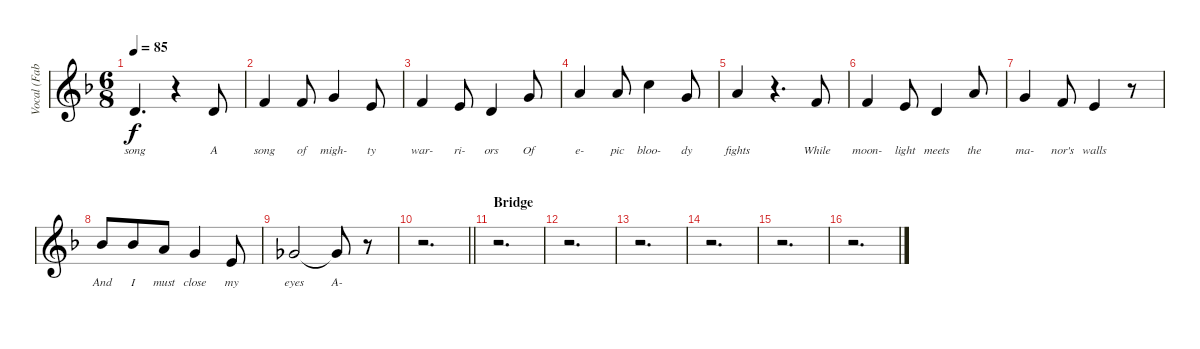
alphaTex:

\track ("Vocal (Fabio Lione)" "Vocal (Fab") {instrument flute}
\staff {score}
\tuning (E4 B3 G3 D3 A2 E2) {hide}
\ts (6 8)
\tempo 85
\clef g2
\ks dminor
3.2.4{d lyrics (0 "song") lyrics (1 "") lyrics (2 "") lyrics (3 "") lyrics (4 "") dy f} r.4 3.2.8{lyrics (0 "A") lyrics (1 "") lyrics (2 "") lyrics (3 "") lyrics (4 "")} |
1.1.4{lyrics (0 "song") lyrics (1 "") lyrics (2 "") lyrics (3 "") lyrics (4 "")} 1.1.8{lyrics (0 "of") lyrics (1 "") lyrics (2 "") lyrics (3 "") lyrics (4 "")} 3.1.4{lyrics (0 "migh-") lyrics (1 "") lyrics (2 "") lyrics (3 "") lyrics (4 "")} 0.1.8{lyrics (0 "ty") lyrics (1 "") lyrics (2 "") lyrics (3 "") lyrics (4 "")} |
1.1.4{lyrics (0 "war-") lyrics (1 "") lyrics (2 "") lyrics (3 "") lyrics (4 "")} 0.1.8{lyrics (0 "ri-") lyrics (1 "") lyrics (2 "") lyrics (3 "") lyrics (4 "")} 3.2.4{lyrics (0 "ors") lyrics (1 "") lyrics (2 "") lyrics (3 "") lyrics (4 "")} 3.1.8{lyrics (0 "Of") lyrics (1 "") lyrics (2 "") lyrics (3 "") lyrics (4 "")} |
5.1.4{lyrics (0 "e-") lyrics (1 "") lyrics (2 "") lyrics (3 "") lyrics (4 "")} 5.1.8{lyrics (0 "pic") lyrics (1 "") lyrics (2 "") lyrics (3 "") lyrics (4 "")} 8.1.4{lyrics (0 "bloo-") lyrics (1 "") lyrics (2 "") lyrics (3 "") lyrics (4 "")} 3.1.8{lyrics (0 "dy") lyrics (1 "") lyrics (2 "") lyrics (3 "") lyrics (4 "")} |
5.1.4{lyrics (0 "fights") lyrics (1 "") lyrics (2 "") lyrics (3 "") lyrics (4 "")} r.4{d} 1.1.8{lyrics (0 "While") lyrics (1 "") lyrics (2 "") lyrics (3 "") lyrics (4 "")} |
1.1.4{lyrics (0 "moon-") lyrics (1 "") lyrics (2 "") lyrics (3 "") lyrics (4 "")} 0.1.8{lyrics (0 "light") lyrics (1 "") lyrics (2 "") lyrics (3 "") lyrics (4 "")} 3.2.4{lyrics (0 "meets") lyrics (1 "") lyrics (2 "") lyrics (3 "") lyrics (4 "")} 5.1.8{lyrics (0 "the") lyrics (1 "") lyrics (2 "") lyrics (3 "") lyrics (4 "")} |
3.1.4{lyrics (0 "ma-") lyrics (1 "") lyrics (2 "") lyrics (3 "") lyrics (4 "")} 1.1.8{lyrics (0 "nor's") lyrics (1 "") lyrics (2 "") lyrics (3 "") lyrics (4 "")} 0.1.4{lyrics (0 "walls") lyrics (1 "") lyrics (2 "") lyrics (3 "") lyrics (4 "")} r.8 |
6.1.8{lyrics (0 "And") lyrics (1 "") lyrics (2 "") lyrics (3 "") lyrics (4 "")} 6.1.8{lyrics (0 "I") lyrics (1 "") lyrics (2 "") lyrics (3 "") lyrics (4 "")} 5.1.8{lyrics (0 "must") lyrics (1 "") lyrics (2 "") lyrics (3 "") lyrics (4 "")} 3.1.4{lyrics (0 "close") lyrics (1 "") lyrics (2 "") lyrics (3 "") lyrics (4 "")} 0.1.8{lyrics (0 "my") lyrics (1 "") lyrics (2 "") lyrics (3 "") lyrics (4 "")} |
2.1.2{lyrics (0 "eyes") lyrics (1 "") lyrics (2 "") lyrics (3 "") lyrics (4 "")} 2.1{t}.8{lyrics (0 "A-") lyrics (1 "") lyrics (2 "") lyrics (3 "") lyrics (4 "")} r.8 |
\barLineRight lightlight
r.2{d} |
\section ("" "Bridge")
r.2{d} |
r.2{d} |
r.2{d} |
r.2{d} |
r.2{d} |
r.2{d}
